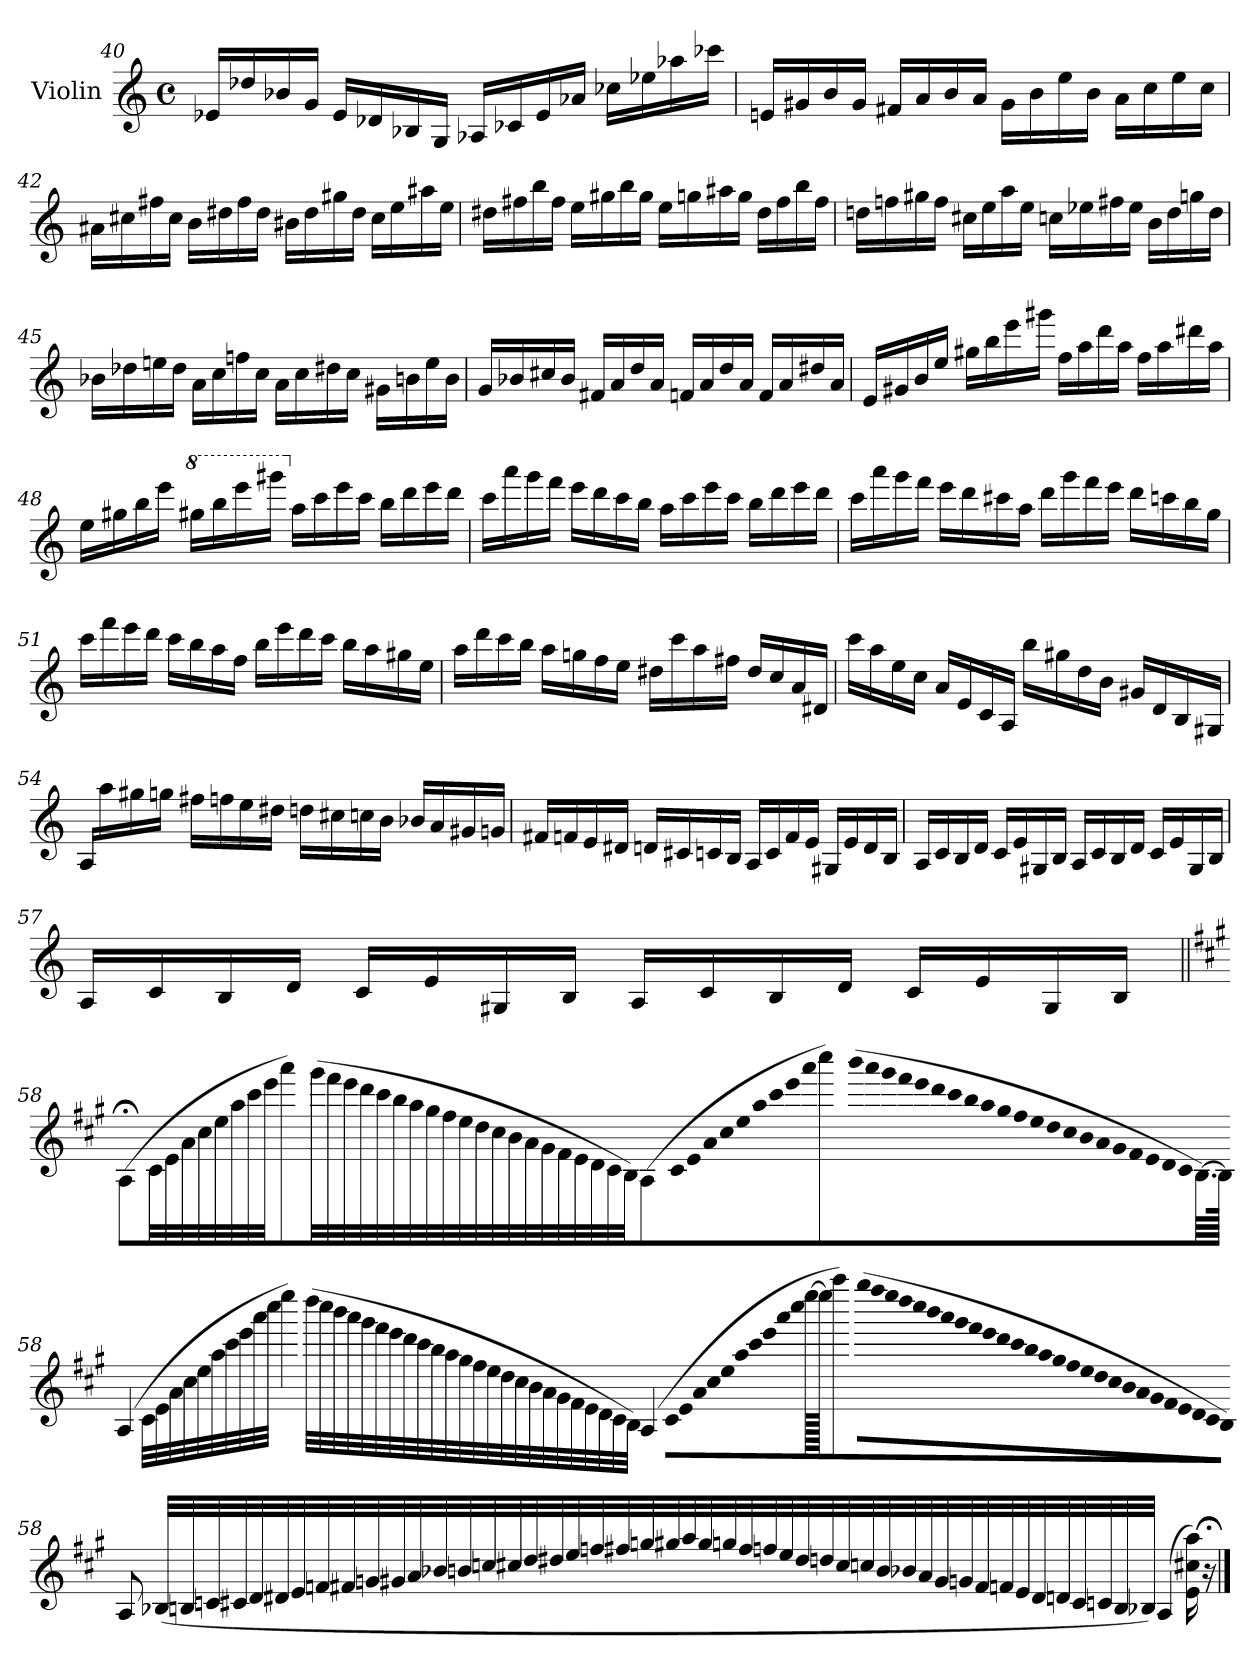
**kern
*part1
*staff1
*I"Violin
*I'Vln.
!!LO:LB:g=z
*clefG2
*k[]
*M4/4
*met(c)
=40
16e-X/LL
16dd-X/
16b-X/
16g/JJ
16e-/LL
16d-X/
16B-X/
16G/JJ
16A-X/LL
16c-X/
16e-/
16a-X/JJ
16cc-X\LL
16ee-X\
16aa-X\
16ccc-X\JJ
=41
16en/LL
16g#X/
16b/
16g#/JJ
16f#X/LL
16a/
16b/
16a/JJ
16g#\LL
16b\
16ee\
16b\JJ
16a\LL
16cc\
16ee\
16cc\JJ
=42
16a#X\LL
16cc#X\
16ff#X\
16cc#\JJ
16b\LL
16dd#X\
16ff#\
16dd#\JJ
16b#X\LL
16dd#\
16gg#X\
16dd#\JJ
16cc#\LL
16ee\
16aa#X\
16ee\JJ
!!LO:LB:g=z
=43
16dd#X\LL
16ff#X\
16bb\
16ff#\JJ
16ee\LL
16gg#X\
16bb\
16gg#\JJ
16ee\LL
16ggn\
16aa#X\
16gg\JJ
16dd#\LL
16ff#\
16bb\
16ff#\JJ
=44
16ddn\LL
16ffn\
16gg#X\
16ff\JJ
16cc#X\LL
16ee\
16aa\
16ee\JJ
16ccn\LL
16ee-X\
16ff#X\
16ee-\JJ
16b\LL
16dd\
16ggn\
16dd\JJ
=45
16b-X\LL
16dd-X\
16een\
16dd-\JJ
16a\LL
16cc\
16ffn\
16cc\JJ
16a\LL
16cc\
16dd#X\
16cc\JJ
16g#X\LL
16bn\
16ee\
16b\JJ
!!LO:LB:g=z
=46
16g/LL
16b-X/
16cc#X/
16b-/JJ
16f#X/LL
16a/
16dd/
16a/JJ
16fn/LL
16a/
16dd/
16a/JJ
16f/LL
16a/
16dd#X/
16a/JJ
=47
16e/LL
16g#X/
16b/
16ee/JJ
16gg#X\LL
16bb\
16eee\
16ggg#X\JJ
16ff\LL
16aa\
16ddd\
16aa\JJ
16ff\LL
16aa\
16ddd#X\
16aa\JJ
=48
16ee\LL
16gg#X\
16bb\
16eee\JJ
*8va
16ggg#X\LL
16bbb\
16eeee\
16gggg#X\JJ
*X8va
16aa\LL
16ccc\
16eee\
16ccc\JJ
16bb\LL
16ddd\
16eee\
16ddd\JJ
!!LO:LB:g=z
=49
16ccc\LL
16aaa\
16ggg\
16fff\JJ
16eee\LL
16ddd\
16ccc\
16bb\JJ
16aa\LL
16ccc\
16eee\
16ccc\JJ
16bb\LL
16ddd\
16eee\
16ddd\JJ
=50
16ccc\LL
16aaa\
16ggg\
16fff\JJ
16eee\LL
16ddd\
16ccc#X\
16aa\JJ
16ddd\LL
16ggg\
16fff\
16eee\JJ
16ddd\LL
16cccn\
16bb\
16gg\JJ
=51
16ccc\LL
16fff\
16eee\
16ddd\JJ
16ccc\LL
16bb\
16aa\
16ff\JJ
16bb\LL
16eee\
16ddd\
16ccc\JJ
16bb\LL
16aa\
16gg#X\
16ee\JJ
!!LO:LB:g=z
=52
16aa\LL
16ddd\
16ccc\
16bb\JJ
16aa\LL
16ggn\
16ff\
16ee\JJ
16dd#X\LL
16ccc\
16aa\
16ff#X\JJ
16dd#/LL
16cc/
16a/
16d#X/JJ
=53
16ccc\LL
16aa\
16ee\
16cc\JJ
16a/LL
16e/
16c/
16A/JJ
16bb\LL
16gg#X\
16dd\
16b\JJ
16g#X/LL
16d/
16B/
16G#X/JJ
=54
16A/LL
16aa\
16gg#X\
16ggn\JJ
16ff#X\LL
16ffn\
16ee\
16dd#X\JJ
16ddn\LL
16cc#X\
16ccn\
16b\JJ
16b-X/LL
16a/
16g#X/
16gn/JJ
!!LO:LB:g=z
=55
16f#X/LL
16fn/
16e/
16d#X/JJ
16dn/LL
16c#X/
16cn/
16B/JJ
16A/LL
16c/
16f/
16e/JJ
16G#X/LL
16e/
16d/
16B/JJ
=56
16A/LL
16c/
16B/
16d/JJ
16c/LL
16e/
16G#X/
16B/JJ
16A/LL
16c/
16B/
16d/JJ
16c/LL
16e/
16G#/
16B/JJ
=57
16A/LL
16c/
16B/
16d/JJ
16c/LL
16e/
16G#X/
16B/JJ
16A/LL
16c/
16B/
16d/JJ
16c/LL
16e/
16G#/
16B/JJ
!!LO:LB:g=z
=58||
*k[f#c#g#]
(<4A;</
32c#!/LLL
32e!/
32a!/
32cc#!/
32ee!/
32aa!/
32ccc#!/
32eee!/JJJ
4aaa\)
*Xtuplet
(>40ggg#!\LLL
40fff#!\
40eee!\
40ddd!\
40ccc#!\
40bb!\
40aa!\
40gg#!\
40ff#!\
40ee!\
40dd!\
40cc#!\
40b!\
40a!\
40g#!\
40f#!\
40e!\
40d!\
40c#!\
40B!\JJJ)
(>4A/
!LO:N:vis=32
1920%53c#!\LLL
!LO:N:vis=32
1920%53e!\
!LO:N:vis=32
1920%53a!\
!LO:N:vis=32
1920%53cc#!\
!LO:N:vis=32
1920%53ee!\
!LO:N:vis=32
1920%53aa!\
!LO:N:vis=32
1920%53ccc#!\
!LO:N:vis=32
1920%53eee!\
!LO:N:vis=32
1920%53aaa!\JJJ
4cccc#\)
!LO:N:vis=32
(>480%11bbb!\LLL
!LO:N:vis=32
480%11aaa!\
!LO:N:vis=32
480%11ggg#!\
!LO:N:vis=32
480%11fff#!\
!LO:N:vis=32
480%11eee!\
!LO:N:vis=32
480%11ddd!\
!LO:N:vis=32
480%11ccc#!\
!LO:N:vis=32
480%11bb!\
!LO:N:vis=32
480%11aa!\
!LO:N:vis=32
480%11gg#!\
!LO:N:vis=32
480%11ff#!\
!LO:N:vis=32
480%11ee!\
!LO:N:vis=32
480%11dd!\
!LO:N:vis=32
480%11cc#!\
!LO:N:vis=32
480%11b!\
!LO:N:vis=32
480%11a!\
!LO:N:vis=32
480%11g#!\
!LO:N:vis=32
480%11f#!\
!LO:N:vis=32
480%11e!\
!LO:N:vis=32
480%11d!\
!LO:N:vis=32
480%11c#!\
[80.B!\JJJ)
240B!\JJJ]
!!LO:LB:g=z
=58X4-
(>4A/
40c#!\LLL
40e!\
40a!\
40cc#!\
40ee!\
40aa!\
40ccc#!\
40eee!\
40aaa!\
40cccc#!\JJJ
4eeee\)
(>32dddd!\LLL
32cccc#!\
32bbb!\
32aaa!\
32ggg#!\
32fff#!\
32eee!\
32ddd!\
32ccc#!\
32bb!\
32aa!\
32gg#!\
32ff#!\
32ee!\
32dd!\
32cc#!\
32b!\
32a!\
32g#!\
32f#!\
32e!\
32d!\
32c#!\
32B!\JJJ)
(>4A/
!LO:N:vis=32
480%11c#!\LLL
!LO:N:vis=32
480%11e!\
!LO:N:vis=32
480%11a!\
!LO:N:vis=32
480%11cc#!\
!LO:N:vis=32
480%11ee!\
!LO:N:vis=32
480%11aa!\
!LO:N:vis=32
480%11ccc#!\
!LO:N:vis=32
480%11eee!\
!LO:N:vis=32
480%11aaa!\
!LO:N:vis=32
480%11cccc#!\
[48eeee!\JJJ
480eeee!\]
4aaaa\)
!LO:N:vis=32
(>1920%53gggg#!\LLL
!LO:N:vis=32
1920%53ffff#!\
!LO:N:vis=32
1920%53eeee!\
!LO:N:vis=32
1920%53dddd!\
!LO:N:vis=32
1920%53cccc#!\
!LO:N:vis=32
1920%53bbb!\
!LO:N:vis=32
1920%53aaa!\
!LO:N:vis=32
1920%53ggg#!\
!LO:N:vis=32
1920%53fff#!\
!LO:N:vis=32
1920%53eee!\
!LO:N:vis=32
1920%53ddd!\
!LO:N:vis=32
1920%53ccc#!\
!LO:N:vis=32
1920%53bb!\
!LO:N:vis=32
1920%53aa!\
!LO:N:vis=32
1920%53gg#!\
!LO:N:vis=32
1920%53ff#!\
!LO:N:vis=32
1920%53ee!\
!LO:N:vis=32
1920%53dd!\
!LO:N:vis=32
1920%53cc#!\
!LO:N:vis=32
1920%53b!\
!LO:N:vis=32
1920%53a!\
!LO:N:vis=32
1920%53g#!\
!LO:N:vis=32
1920%53f#!\
!LO:N:vis=32
1920%53e!\
!LO:N:vis=32
1920%53d!\
!LO:N:vis=32
1920%53c#!\
!LO:N:vis=32
1920%53B!\JJJ)
!!LO:LB:g=z
=58X5-
8A/
(<32B-X!/LLL
32Bn!/
32cn!/
32c#X!/
32d!/
32d#X!/
32e!/
32fn!/
32f#X!/
32gn!/
32g#X!/
32a!/
32b-X!/
32bn!/
32ccn!/
32cc#X!/
32dd!/
32dd#X!/
32ee!/
32ffn!/
32ff#X!/
32ggn!/
32gg#X!/
32aa!/
32gg#!/
32ggn!/
32ff#!/
32ffn!/
32ee!/
32dd#!/
32ddn!/
32cc#!/
32ccn!/
32b!/
32b-X!/
32a!/
32g#!/
32gn!/
32f#!/
32fn!/
32e!/
32d#!/
32dn!/
32c#!/
32cn!/
32B!/
32B-X!/JJJ)
(>4A/
16e\ 16cc#X\ 16aa\)
16r;<
==
*-
